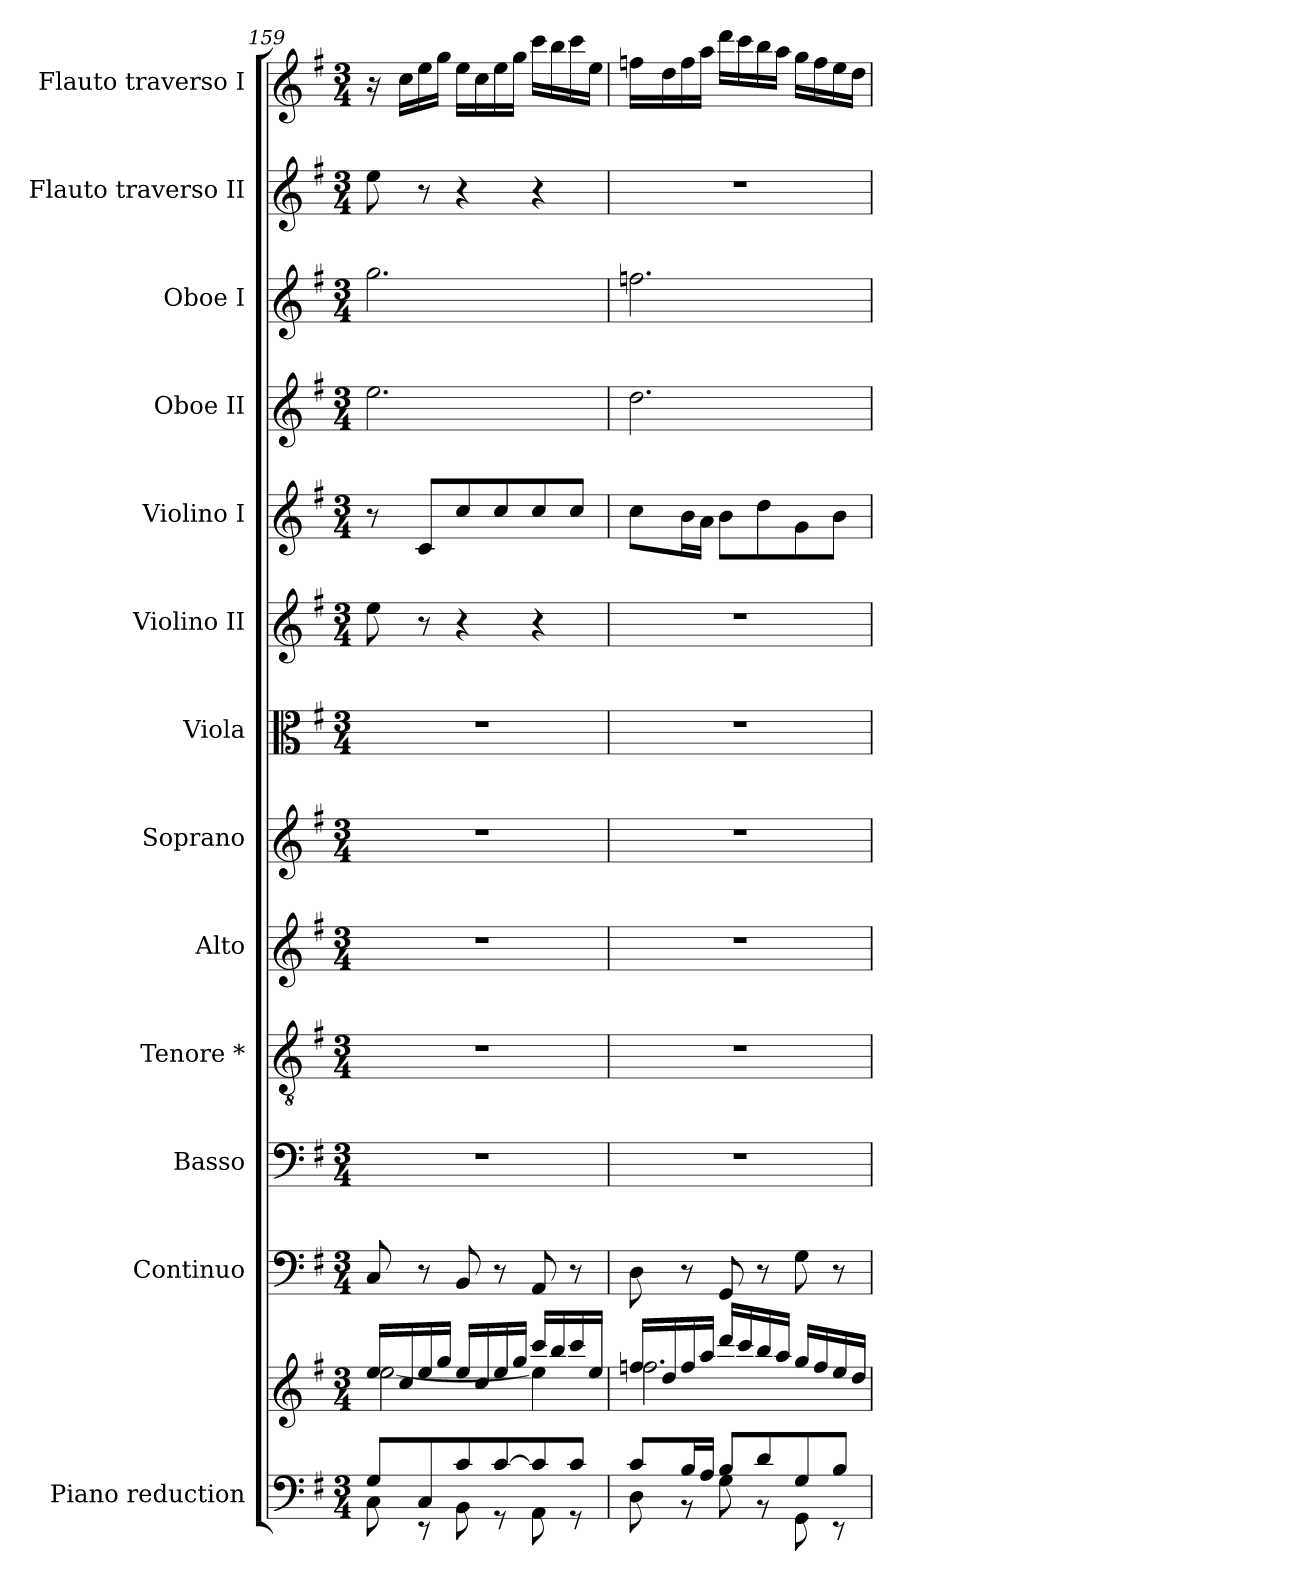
**kern	**kern	**kern	**kern	**kern	**kern	**kern	**kern	**kern	**kern	**kern	**kern	**kern	**kern
*part13	*part13	*part12	*part11	*part10	*part9	*part8	*part7	*part6	*part5	*part4	*part3	*part2	*part1
*staff14	*staff13	*staff12	*staff11	*staff10	*staff9	*staff8	*staff7	*staff6	*staff5	*staff4	*staff3	*staff2	*staff1
*I"Piano reduction	*	*I"Continuo	*I"Basso	*I"Tenore *	*I"Alto	*I"Soprano	*I"Viola	*I"Violino II	*I"Violino I	*I"Oboe II	*I"Oboe I	*I"Flauto traverso II	*I"Flauto traverso I
*I'Pno	*	*	*	*	*	*	*I'Vla	*I'Vln	*I'Vln	*I'Ob	*I'Ob	*	*
*clefF4	*clefG2	*clefF4	*clefF4	*clefGv2	*clefG2	*clefG2	*clefC3	*clefG2	*clefG2	*clefG2	*clefG2	*clefG2	*clefG2
*k[f#]	*k[f#]	*k[f#]	*k[f#]	*k[f#]	*k[f#]	*k[f#]	*k[f#]	*k[f#]	*k[f#]	*k[f#]	*k[f#]	*k[f#]	*k[f#]
*M3/4	*M3/4	*M3/4	*M3/4	*M3/4	*M3/4	*M3/4	*M3/4	*M3/4	*M3/4	*M3/4	*M3/4	*M3/4	*M3/4
=159	=159	=159	=159	=159	=159	=159	=159	=159	=159	=159	=159	=159	=159
*^	*^	*	*	*	*	*	*	*	*	*	*	*	*
8G/L	8C\	16ee/LL	[2ee\	8C/	2.r	2.r	2.r	2.r	2.r	8ee\	8r	2.ee\	2.gg\	8ee\	16r
.	.	16cc/	.	.	.	.	.	.	.	.	.	.	.	.	16cc\LL
8C/	8r	16ee/	.	8r	.	.	.	.	.	8r	8c/L	.	.	8r	16ee\
.	.	16gg/JJ	.	.	.	.	.	.	.	.	.	.	.	.	16gg\JJ
8c/	8BB\	16ee/LL	.	8BB/	.	.	.	.	.	4r	8cc/	.	.	4r	16ee\LL
.	.	16cc/	.	.	.	.	.	.	.	.	.	.	.	.	16cc\
[8c/	8r	16ee/	.	8r	.	.	.	.	.	.	8cc/	.	.	.	16ee\
.	.	16gg/JJ	.	.	.	.	.	.	.	.	.	.	.	.	16gg\JJ
8c/]	8AA\	16ccc/LL	4ee\]	8AA/	.	.	.	.	.	4r	8cc/	.	.	4r	16ccc\LL
.	.	16bb/	.	.	.	.	.	.	.	.	.	.	.	.	16bb\
8c/J	8r	16ccc/	.	8r	.	.	.	.	.	.	8cc/J	.	.	.	16ccc\
.	.	16ee/JJ	.	.	.	.	.	.	.	.	.	.	.	.	16ee\JJ
=160	=160	=160	=160	=160	=160	=160	=160	=160	=160	=160	=160	=160	=160	=160	=160
8c/L	8D\	16ffn/LL	2.ff\	8D\	2.r	2.r	2.r	2.r	2.r	2.r	8cc\L	2.dd\	2.ffn\	2.r	16ffn\LL
.	.	16dd/	.	.	.	.	.	.	.	.	.	.	.	.	16dd\
16B/L	8r	16ff/	.	8r	.	.	.	.	.	.	16b\L	.	.	.	16ff\
16A/JJ	.	16aa/JJ	.	.	.	.	.	.	.	.	16a\JJ	.	.	.	16aa\JJ
8B/L	8G\	16ddd/LL	.	8GG/	.	.	.	.	.	.	8b\L	.	.	.	16ddd\LL
.	.	16ccc/	.	.	.	.	.	.	.	.	.	.	.	.	16ccc\
8d/	8r	16bb/	.	8r	.	.	.	.	.	.	8dd\	.	.	.	16bb\
.	.	16aa/JJ	.	.	.	.	.	.	.	.	.	.	.	.	16aa\JJ
8G/	8GG\	16gg/LL	.	8G\	.	.	.	.	.	.	8g\	.	.	.	16gg\LL
.	.	16ff/	.	.	.	.	.	.	.	.	.	.	.	.	16ff\
8B/J	8r	16ee/	.	8r	.	.	.	.	.	.	8b\J	.	.	.	16ee\
.	.	16dd/JJ	.	.	.	.	.	.	.	.	.	.	.	.	16dd\JJ
*v	*v	*	*	*	*	*	*	*	*	*	*	*	*	*	*
*	*v	*v	*	*	*	*	*	*	*	*	*	*	*	*
=	=	=	=	=	=	=	=	=	=	=	=	=	=
*-	*-	*-	*-	*-	*-	*-	*-	*-	*-	*-	*-	*-	*-
